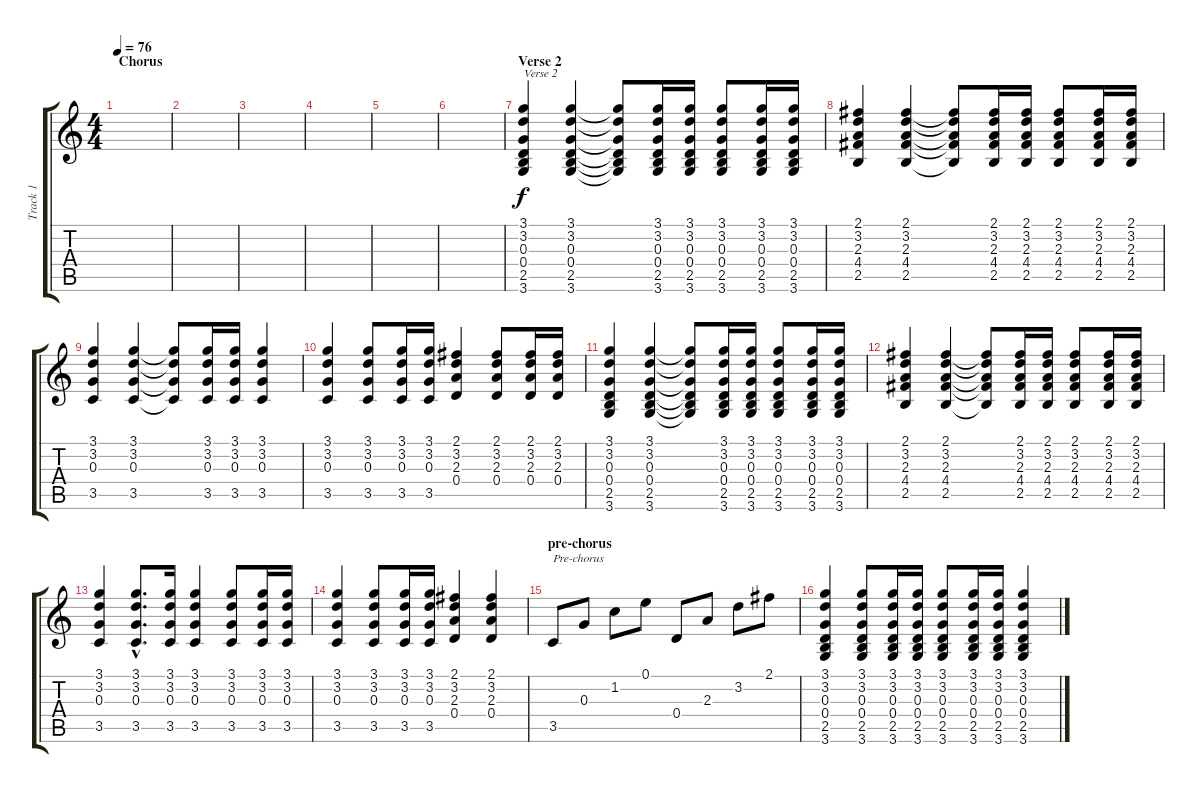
\track ("Track 1" "Track 1") {instrument acousticguitarsteel}
\staff {score tabs}
\tuning (E4 B3 G3 D3 A2 E2) {hide}
\ts (4 4)
\section ("" "Chorus")
\tempo 76
\clef g2
\ks c
|
|
|
|
|
|
\section ("" "Verse 2")
(3.1 3.2 0.3 0.4 2.5 3.6).4{txt "Verse 2"} (3.1 3.2 0.3 0.4 2.5 3.6).4 (3.1{t} 3.2{t} 0.3{t} 0.4{t} 2.5{t} 3.6{t}).8 (3.1 3.2 0.3 0.4 2.5 3.6).16 (3.1 3.2 0.3 0.4 2.5 3.6).16 (3.1 3.2 0.3 0.4 2.5 3.6).8 (3.1 3.2 0.3 0.4 2.5 3.6).16 (3.1 3.2 0.3 0.4 2.5 3.6).16 |
(2.1 3.2 2.3 4.4 2.5).4 (2.1 3.2 2.3 4.4 2.5).4 (2.1{t} 3.2{t} 2.3{t} 4.4{t} 2.5{t}).8 (2.1 3.2 2.3 4.4 2.5).16 (2.1 3.2 2.3 4.4 2.5).16 (2.1 3.2 2.3 4.4 2.5).8 (2.1 3.2 2.3 4.4 2.5).16 (2.1 3.2 2.3 4.4 2.5).16 |
(3.1 3.2 0.3 3.5).4 (3.1 3.2 0.3 3.5).4 (3.1{t} 3.2{t} 0.3{t} 3.5{t}).8 (3.1 3.2 0.3 3.5).16 (3.1 3.2 0.3 3.5).16 (3.1 3.2 0.3 3.5).4 |
(3.1 3.2 0.3 3.5).4 (3.1 3.2 0.3 3.5).8 (3.1 3.2 0.3 3.5).16 (3.1 3.2 0.3 3.5).16 (2.1 3.2 2.3 0.4).4 (2.1 3.2 2.3 0.4).8 (2.1 3.2 2.3 0.4).16 (2.1 3.2 2.3 0.4).16 |
(3.1 3.2 0.3 0.4 2.5 3.6).4 (3.1 3.2 0.3 0.4 2.5 3.6).4 (3.1{t} 3.2{t} 0.3{t} 0.4{t} 2.5{t} 3.6{t}).8 (3.1 3.2 0.3 0.4 2.5 3.6).16 (3.1 3.2 0.3 0.4 2.5 3.6).16 (3.1 3.2 0.3 0.4 2.5 3.6).8 (3.1 3.2 0.3 0.4 2.5 3.6).16 (3.1 3.2 0.3 0.4 2.5 3.6).16 |
(2.1 3.2 2.3 4.4 2.5).4 (2.1 3.2 2.3 4.4 2.5).4 (2.1{t} 3.2{t} 2.3{t} 4.4{t} 2.5{t}).8 (2.1 3.2 2.3 4.4 2.5).16 (2.1 3.2 2.3 4.4 2.5).16 (2.1 3.2 2.3 4.4 2.5).8 (2.1 3.2 2.3 4.4 2.5).16 (2.1 3.2 2.3 4.4 2.5).16 |
(3.1 3.2 0.3 3.5).4 (3.1{hac} 3.2{hac} 0.3{hac} 3.5{hac}).8{d} (3.1 3.2 0.3 3.5).16 (3.1 3.2 0.3 3.5).4 (3.1 3.2 0.3 3.5).8 (3.1 3.2 0.3 3.5).16 (3.1 3.2 0.3 3.5).16 |
(3.1 3.2 0.3 3.5).4 (3.1 3.2 0.3 3.5).8 (3.1 3.2 0.3 3.5).16 (3.1 3.2 0.3 3.5).16 (2.1 3.2 2.3 0.4).4 (2.1 3.2 2.3 0.4).4 |
\section ("" "pre-chorus")
3.5.8{txt "Pre-chorus"} 0.3.8 1.2.8 0.1.8 0.4.8 2.3.8 3.2.8 2.1.8 |
(3.1 3.2 0.3 0.4 2.5 3.6).4 (3.1 3.2 0.3 0.4 2.5 3.6).8 (3.1 3.2 0.3 0.4 2.5 3.6).16 (3.1 3.2 0.3 0.4 2.5 3.6).16 (3.1 3.2 0.3 0.4 2.5 3.6).8 (3.1 3.2 0.3 0.4 2.5 3.6).16 (3.1 3.2 0.3 0.4 2.5 3.6).16 (3.1 3.2 0.3 0.4 2.5 3.6).4
